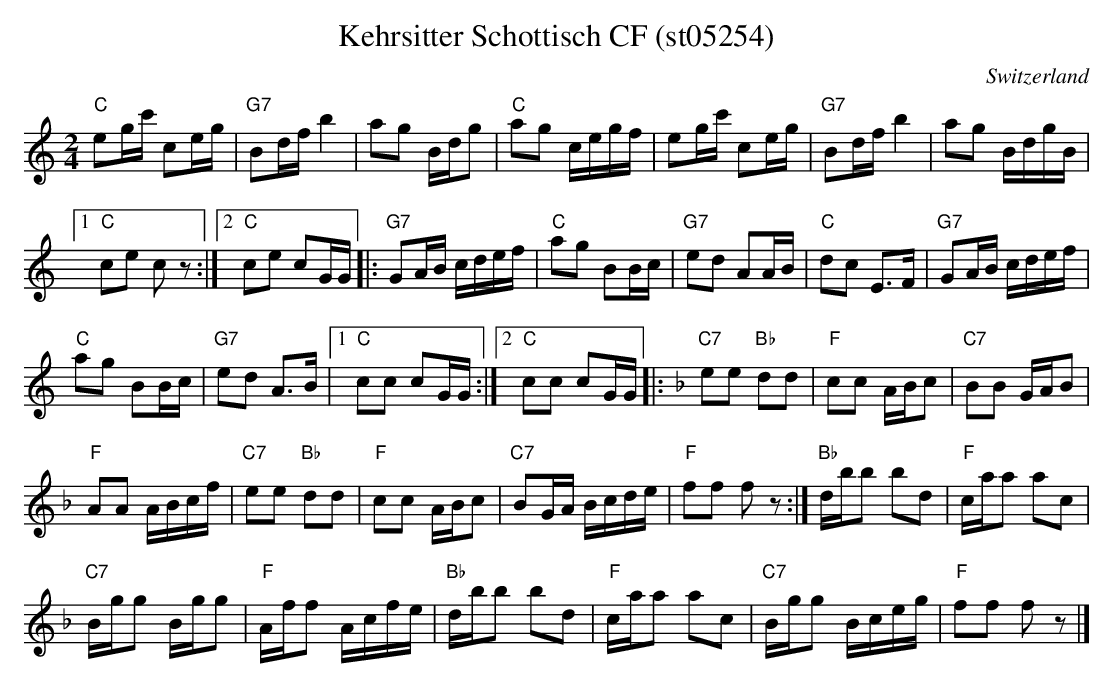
X:1
T: Kehrsitter Schottisch CF (st05254)
O:Switzerland
M:2/4
L:1/16
K:C %%MIDI gchordon
"C"e2gc' c2eg | "G7"B2dfb4 | a2g2 Bdg2 | "C"a2g2 cegf | e2gc' c2eg | "G7"B2dfb4 | a2g2 BdgB |1
"C"c2e2 c2z2 :|2 "C"c2e2 c2GG |: "G7"G2AB cdef | "C"a2g2 B2Bc | "G7"e2d2 A2AB | "C"d2c2 E3F | "G7"G2AB cdef |
"C"a2g2 B2Bc | "G7"e2d2 A3B |1 "C"c2c2 c2GG :|2 "C"c2c2 c2GG |: [K:F] "C7"e2e2 "Bb"d2d2 | "F"c2c2 ABc2 | "C7"B2B2 GAB2 |
"F"A2A2 ABcf | "C7"e2e2 "Bb"d2d2 | "F"c2c2 ABc2 | "C7"B2GA Bcde | "F"f2f2 f2z2 :| "Bb"dbb2 b2d2 | "F"caa2 a2c2 |
"C7"Bgg2 Bgg2 | "F"Aff2 Acfe | "Bb"dbb2 b2d2 | "F"caa2 a2c2 | "C7"Bgg2 Bceg | "F"f2f2 f2z2 |]
